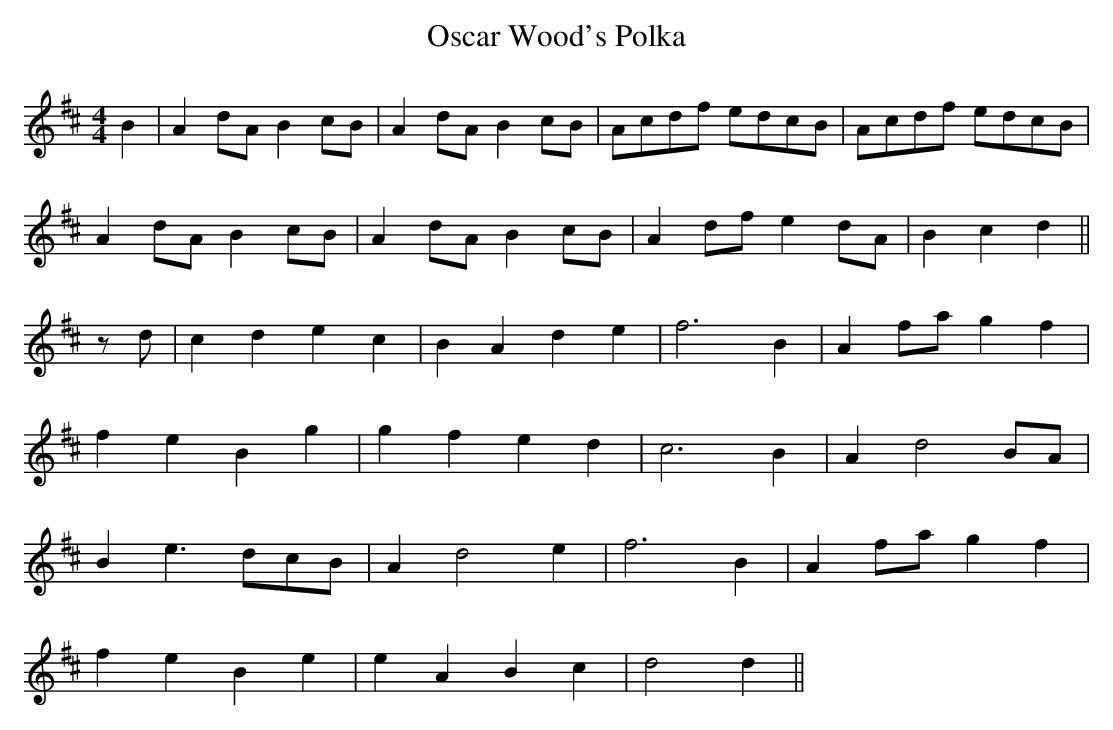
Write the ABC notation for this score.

X:1
T:Oscar Wood's Polka
M:4/4
K:D
B2|A2 dA B2 cB|A2 dA B2 cB|Acdf edcB|Acdf edcB|
A2 dA B2 cB|A2 dA B2 cB|A2 df e2 dA|B2 c2 d2||
z d|c2 d2 e2 c2|B2 A2 d2 e2|f6 B2|A2 fa g2 f2|
f2 e2 B2 g2|g2 f2 e2 d2|c6 B2|A2 d4 BA|
B2 e3 dcB|A2 d4 e2|f6 B2|A2 fa g2 f2|
f2 e2 B2 e2|e2 A2 B2 c2|d4 d2||
